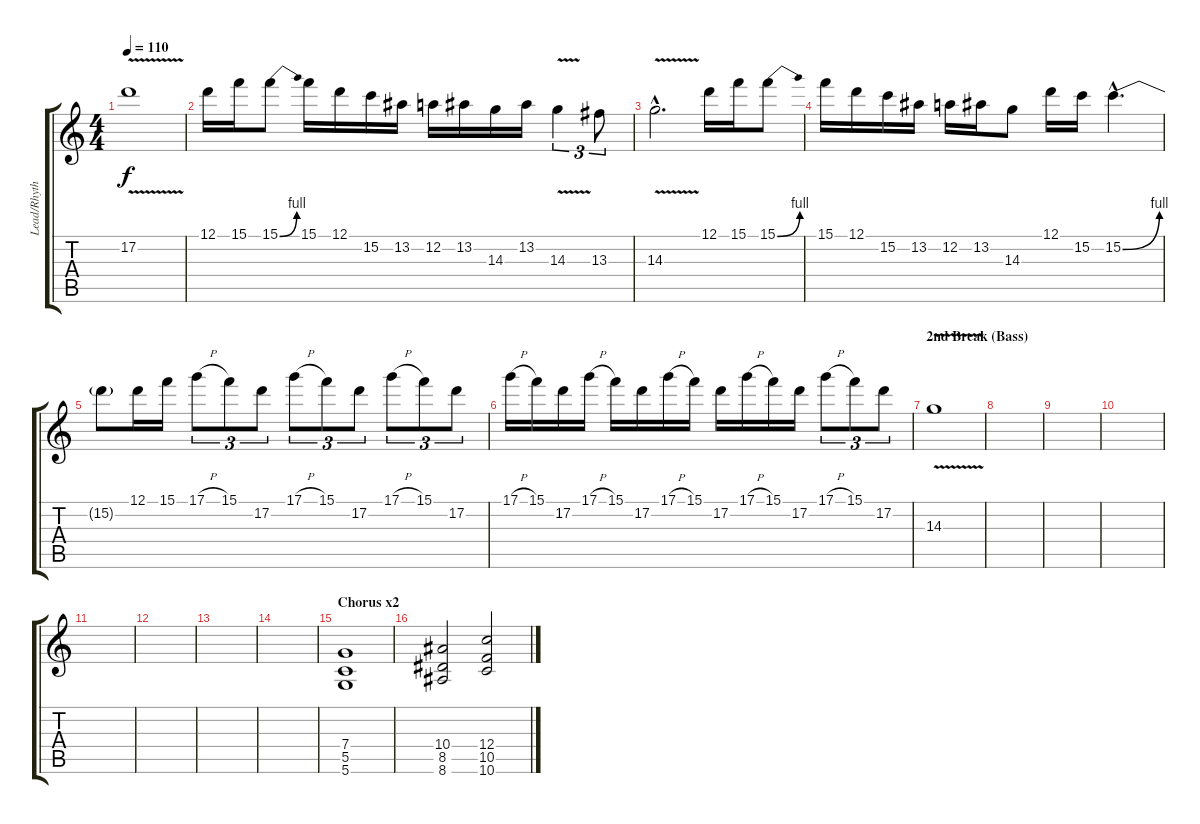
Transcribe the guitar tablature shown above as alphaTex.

\track ("Lead/Rhythm" "Lead/Rhyth") {instrument distortionguitar}
\staff {score tabs}
\tuning (D4 A3 F3 C3 G2 D2) {hide}
\ts (4 4)
\tempo 110
\clef g2
\ks c
17.2{v}.1{dy f} |
12.1.16 15.1.16 15.1{be (bend 0 0 60 4)}.8 15.1.16 12.1.16 15.2.16 13.2.16 12.2.16 13.2.16 14.3.16 13.2.16 14.3{v}.4{tu (3 2)} 13.3.8{tu (3 2)} |
14.3{v hac}.2{d} 12.1.16 15.1.16 15.1{be (bend 0 0 60 4)}.8 |
15.1.16 12.1.16 15.2.16 13.2.16 12.2.16 13.2.16 14.3.8 12.1.16 15.2.16 15.2{be (bend 0 0 60 4) hac}.4{d} |
15.2{t}.8 12.1.16 15.1.16 17.1{h}.8{tu (3 2)} 15.1.8{tu (3 2)} 17.2.8{tu (3 2)} 17.1{h}.8{tu (3 2)} 15.1.8{tu (3 2)} 17.2.8{tu (3 2)} 17.1{h}.8{tu (3 2)} 15.1.8{tu (3 2)} 17.2.8{tu (3 2)} |
17.1{h}.16 15.1.16 17.2.16 17.1{h}.16 15.1.16 17.2.16 17.1{h}.16 15.1.16 17.2.16 17.1{h}.16 15.1.16 17.2.16 17.1{h}.8{tu (3 2)} 15.1.8{tu (3 2)} 17.2.8{tu (3 2)} |
\section ("" "2nd Break (Bass)")
14.3{v}.1 |
|
|
|
|
|
|
|
\section ("" "Chorus x2")
(7.4 5.5 5.6).1 |
(10.4 8.5 8.6).2 (12.4 10.5 10.6).2
